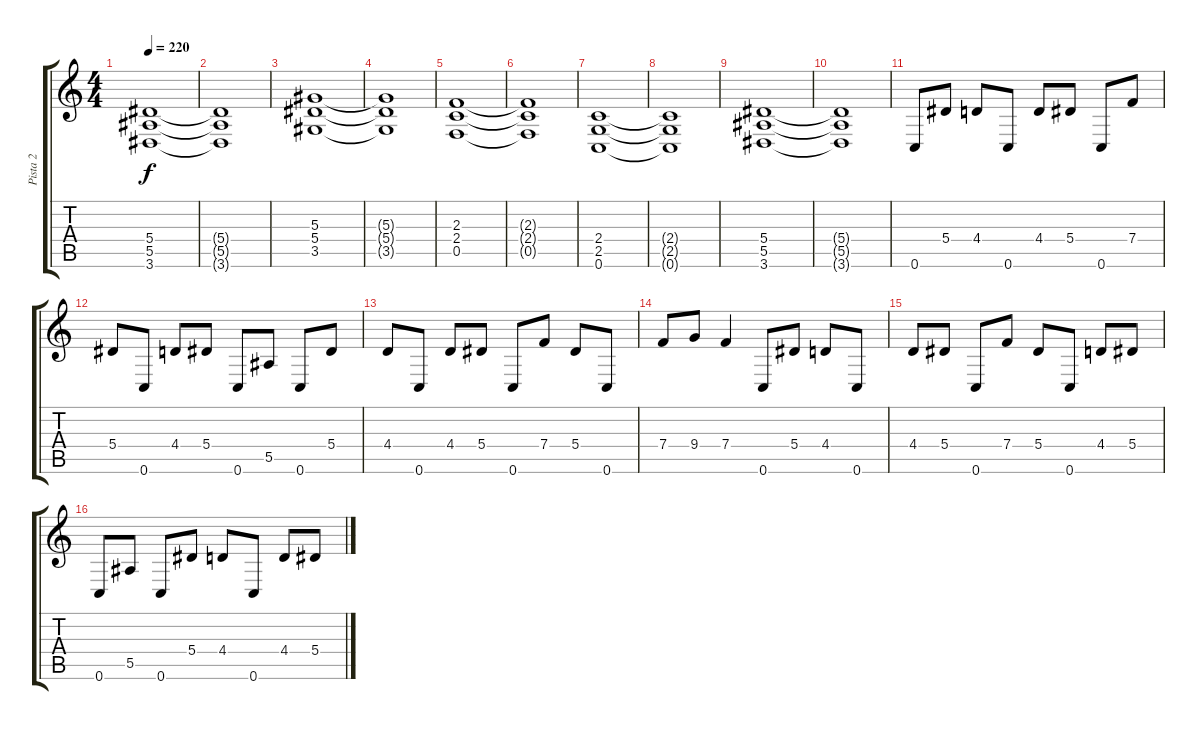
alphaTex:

\track ("Pista 2" "Pista 2") {instrument distortionguitar}
\staff {score tabs}
\tuning (C4 G3 Eb3 Bb2 F2 C2) {hide}
\ts (4 4)
\tempo 220
\clef g2
\ks c
(5.4 5.5 3.6).1{dy f} |
(5.4{t} 5.5{t} 3.6{t}).1 |
(5.3 5.4 3.5).1 |
(5.3{t} 5.4{t} 3.5{t}).1 |
(2.3 2.4 0.5).1 |
(2.3{t} 2.4{t} 0.5{t}).1 |
(2.4 2.5 0.6).1 |
(2.4{t} 2.5{t} 0.6{t}).1 |
(5.4 5.5 3.6).1 |
(5.4{t} 5.5{t} 3.6{t}).1 |
0.6.8 5.4.8 4.4.8 0.6.8 4.4.8 5.4.8 0.6.8 7.4.8 |
5.4.8 0.6.8 4.4.8 5.4.8 0.6.8 5.5.8 0.6.8 5.4.8 |
4.4.8 0.6.8 4.4.8 5.4.8 0.6.8 7.4.8 5.4.8 0.6.8 |
7.4.8 9.4.8 7.4.4 0.6.8 5.4.8 4.4.8 0.6.8 |
4.4.8 5.4.8 0.6.8 7.4.8 5.4.8 0.6.8 4.4.8 5.4.8 |
0.6.8 5.5.8 0.6.8 5.4.8 4.4.8 0.6.8 4.4.8 5.4.8
